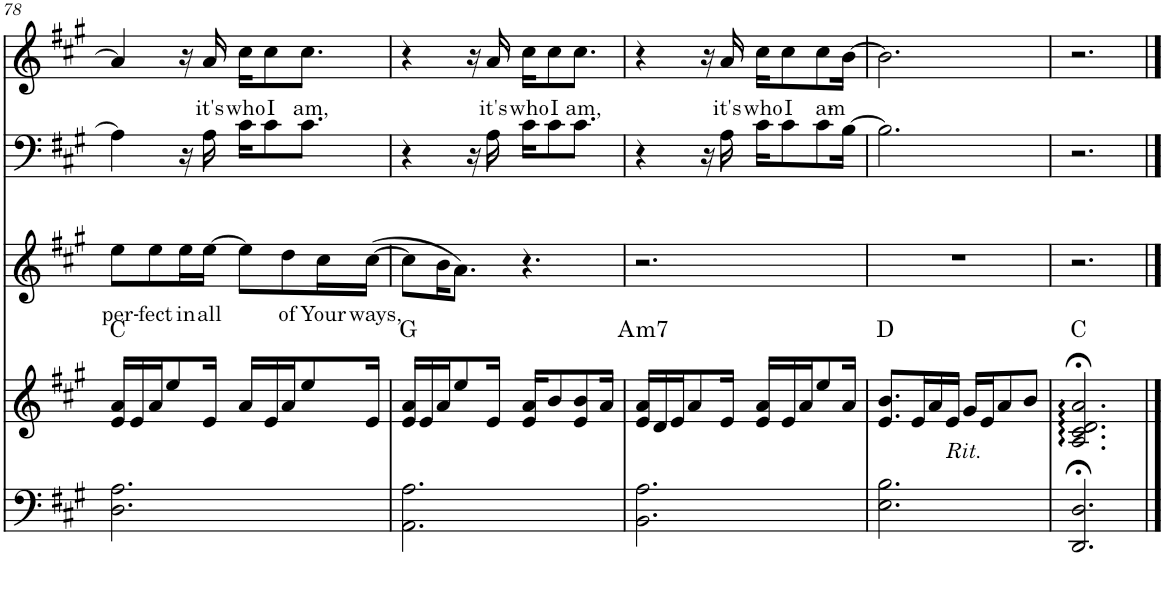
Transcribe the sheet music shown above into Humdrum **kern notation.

**kern	**kern	**harte	**kern	**text	**kern	**kern	**text
*part3	*part3	*part3	*part2	*part2	*part2	*part1	*part1
*staff5	*staff4	*	*staff3	*staff3	*staff2	*staff1	*staff1
!!LO:PB:g=z
*clefF4	*clefG2	*	*clefG2	*	*clefF4	*clefG2	*
*k[f#c#g#]	*k[f#c#g#]	*	*k[f#c#g#]	*	*k[f#c#g#]	*k[f#c#g#]	*
*M6/8	*M6/8	*	*M6/8	*	*M6/8	*M6/8	*
=78	=78	=78	=78	=78	=78	=78	=78
!	!	!	!	!LO:LY:b	!	!	!
2.D\ 2.A\	16e/ 16a/LL	C:maj	8ee\L	per-	4A\]	4a/]	.
.	16e/	.	.	.	.	.	.
!	!	!	!	!LO:LY:b	!	!	!
.	16a/J	.	8ee\	-fect	.	.	.
.	8ee/	.	.	.	.	.	.
!	!	!	!	!LO:LY:b	!	!	!
.	.	.	16ee\L	in	16r	16r	.
!	!	!	!	!LO:LY:b	!	!	!LO:LY:b
.	16e/Jk	.	[16ee\JJ	all	16A\	16a/	it's
!	!	!	!	!	!	!	!LO:LY:b
.	16a/LL	.	8ee\L]	.	16c#\KL	16cc#\KL	who
!	!	!	!	!	!	!	!LO:LY:b
.	16e/	.	.	.	8c#\	8cc#\	I
!	!	!	!	!LO:LY:b	!	!	!
.	16a/J	.	8dd\	of	.	.	.
!	!	!	!	!	!	!	!LO:LY:b
.	8ee/	.	.	.	8.c#\J	8.cc#\J	am,
!	!	!	!	!LO:LY:b	!	!	!
.	.	.	16cc#\L	Your	.	.	.
!	!	!	!	!LO:LY:b	!	!	!
.	16e/Jk	.	[16cc#\JJ	ways,	.	.	.
=79	=79	=79	=79	=79	=79	=79	=79
2.AA\ 2.A\	16e/ 16a/LL	G:maj	8cc#\L]	.	4r	4r	.
.	16e/	.	.	.	.	.	.
.	16a/J	.	16b\K	.	.	.	.
.	8ee/	.	8.a\J	.	.	.	.
.	.	.	.	.	16r	16r	.
!	!	!	!	!	!	!	!LO:LY:b
.	16e/Jk	.	.	.	16A\	16a/	it's
!	!	!	!	!	!	!	!LO:LY:b
.	16e/ 16a/KL	.	4.r	.	16c#\KL	16cc#\KL	who
!	!	!	!	!	!	!	!LO:LY:b
.	8b/	.	.	.	8c#\	8cc#\	I
!	!	!	!	!	!	!	!LO:LY:b
.	8e/ 8b/	.	.	.	8.c#\J	8.cc#\J	am,
.	16a/Jk	.	.	.	.	.	.
=80	=80	=80	=80	=80	=80	=80	=80
!	!	!LO:H:kt=m7	!	!	!	!	!
2.BB\ 2.A\	16e/ 16a/LL	A:min7	2.r	.	4r	4r	.
.	16d/	.	.	.	.	.	.
.	16e/J	.	.	.	.	.	.
.	8a/	.	.	.	.	.	.
.	.	.	.	.	16r	16r	.
!	!	!	!	!	!	!	!LO:LY:b
.	16e/Jk	.	.	.	16A\	16a/	it's
!	!	!	!	!	!	!	!LO:LY:b
.	16e/ 16a/LL	.	.	.	16c#\KL	16cc#\KL	who
!	!	!	!	!	!	!	!LO:LY:b
.	16e/	.	.	.	8c#\	8cc#\	I
.	16a/J	.	.	.	.	.	.
!	!	!	!	!	!	!	!LO:LY:b
.	8ee/	.	.	.	8c#\	8cc#\	am-
.	16a/Jk	.	.	.	[16B\Jk	[16b\Jk	.
=81	=81	=81	=81	=81	=81	=81	=81
2.E\ 2.B\	8.e/ 8.b/L	D:maj	2.r	.	2.B\]	2.b\]	.
.	16e/L	.	.	.	.	.	.
.	16a/	.	.	.	.	.	.
!	!LO:TX:b:i:t=Rit.	!	!	!	!	!	!
.	16e/JJ	.	.	.	.	.	.
.	16g#/LL	.	.	.	.	.	.
.	16e/J	.	.	.	.	.	.
.	8a/	.	.	.	.	.	.
.	8b/J	.	.	.	.	.	.
=82	=82	=82	=82	=82	=82	=82	=82
2.DD/;< 2.D/;<	2.A/:;< 2.c#/:;< 2.d/:;< 2.a/:;<	C:maj	2.r	.	2.r	2.r	.
==	==	==	==	==	==	==	==
*-	*-	*-	*-	*-	*-	*-	*-
